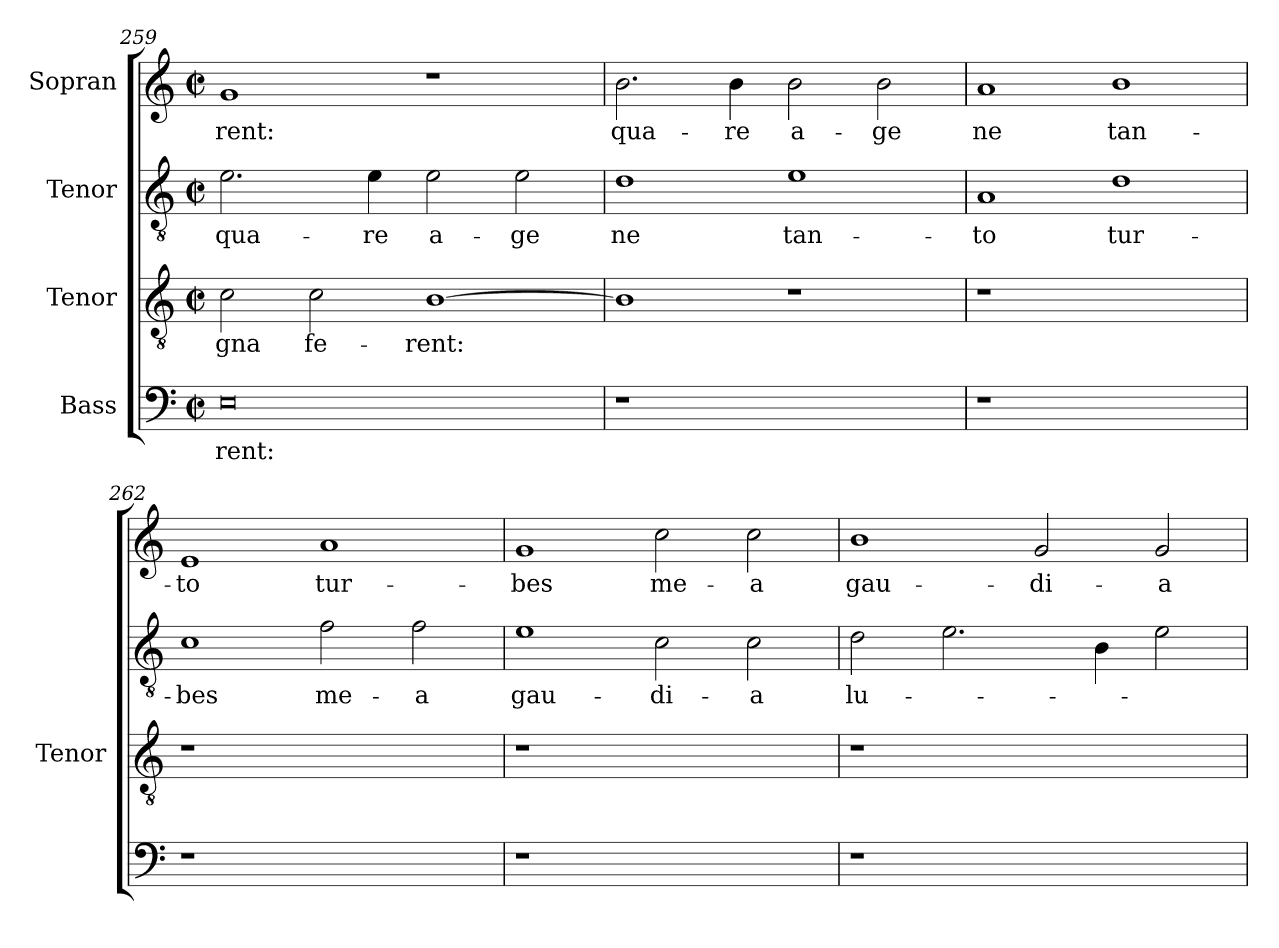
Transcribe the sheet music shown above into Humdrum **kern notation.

**kern	**text	**kern	**text	**kern	**text	**kern	**text
*part4	*part4	*part3	*part3	*part2	*part2	*part1	*part1
*staff4	*staff4	*staff3	*staff3	*staff2	*staff2	*staff1	*staff1
*I"Bass	*	*I"Tenor	*	*I"Tenor	*	*I"Sopran	*
*	*	*I'Tenor	*	*	*	*	*
*clefF4	*	*clefGv2	*	*clefGv2	*	*clefG2	*
*	*	*ITrd7c12	*	*ITrd7c12	*	*	*
*k[]	*	*k[]	*	*k[]	*	*k[]	*
*M2/2	*	*M2/2	*	*M2/2	*	*M2/2	*
*met(c|)	*	*met(c|)	*	*met(c|)	*	*met(c|)	*
=259	=259	=259	=259	=259	=259	=259	=259
!	!LO:LY:b:color=#000000	!	!	!	!	!	!
!	!	!	!LO:LY:b:color=#000000	!	!	!	!
!	!	!	!	!	!LO:LY:b:color=#000000	!	!
!	!	!	!	!	!	!	!LO:LY:b:color=#000000
0Ei	-rent:	2Ci\	-gna	2.Ei\	qua-	1gi	-rent:
!	!	!	!LO:LY:b:color=#000000	!	!	!	!
.	.	2Ci\	fe-	.	.	.	.
!	!	!	!	!	!LO:LY:b:color=#000000	!	!
.	.	.	.	4Ei\	-re	.	.
!	!	!	!LO:LY:b:color=#000000	!	!	!	!
!	!	!	!	!	!LO:LY:b:color=#000000	!	!
.	.	[>1BBi	-rent:	2Ei\	a-	1r	.
!	!	!	!	!	!LO:LY:b:color=#000000	!	!
.	.	.	.	2Ei\	-ge	.	.
=260	=260	=260	=260	=260	=260	=260	=260
!LO:N:vis=1	!	!	!	!	!	!	!
!	!	!	!	!	!LO:LY:b:color=#000000	!	!
!	!	!	!	!	!	!	!LO:LY:b:color=#000000
1r	.	1BBi]	.	1Di	ne	2.bi\	qua-
!	!	!	!	!	!	!	!LO:LY:b:color=#000000
.	.	.	.	.	.	4bi\	-re
!	!	!	!	!	!LO:LY:b:color=#000000	!	!
!	!	!	!	!	!	!	!LO:LY:b:color=#000000
1ryy	.	1r	.	1Ei	tan-	2bi\	a-
!	!	!	!	!	!	!	!LO:LY:b:color=#000000
.	.	.	.	.	.	2bi\	-ge
=261	=261	=261	=261	=261	=261	=261	=261
!LO:N:vis=1	!	!LO:N:vis=1	!	!	!	!	!
!	!	!	!	!	!LO:LY:b:color=#000000	!	!
!	!	!	!	!	!	!	!LO:LY:b:color=#000000
1r	.	1r	.	1AAi	-to	1ai	ne
!	!	!	!	!	!LO:LY:b:color=#000000	!	!
!	!	!	!	!	!	!	!LO:LY:b:color=#000000
1ryy	.	1ryy	.	1Di	tur-	1bi	tan-
=262	=262	=262	=262	=262	=262	=262	=262
!LO:N:vis=1	!	!LO:N:vis=1	!	!	!	!	!
!	!	!	!	!	!LO:LY:b:color=#000000	!	!
!	!	!	!	!	!	!	!LO:LY:b:color=#000000
1r	.	1r	.	1Ci	-bes	1ei	-to
!	!	!	!	!	!LO:LY:b:color=#000000	!	!
!	!	!	!	!	!	!	!LO:LY:b:color=#000000
1ryy	.	1ryy	.	2Fi\	me-	1ai	tur-
!	!	!	!	!	!LO:LY:b:color=#000000	!	!
.	.	.	.	2Fi\	-a	.	.
!!LO:PB:g=z
=263	=263	=263	=263	=263	=263	=263	=263
!LO:N:vis=1	!	!LO:N:vis=1	!	!	!	!	!
!	!	!	!	!	!LO:LY:b:color=#000000	!	!
!	!	!	!	!	!	!	!LO:LY:b:color=#000000
1r	.	1r	.	1Ei	gau-	1gi	-bes
!	!	!	!	!	!LO:LY:b:color=#000000	!	!
!	!	!	!	!	!	!	!LO:LY:b:color=#000000
1ryy	.	1ryy	.	2Ci\	-di-	2cci\	me-
!	!	!	!	!	!LO:LY:b:color=#000000	!	!
!	!	!	!	!	!	!	!LO:LY:b:color=#000000
.	.	.	.	2Ci\	-a	2cci\	-a
=264	=264	=264	=264	=264	=264	=264	=264
!LO:N:vis=1	!	!LO:N:vis=1	!	!	!	!	!
!	!	!	!	!	!LO:LY:b:color=#000000	!	!
!	!	!	!	!	!	!	!LO:LY:b:color=#000000
1r	.	1r	.	2Di\	lu-	1bi	gau-
.	.	.	.	2.Ei\	.	.	.
!	!	!	!	!	!	!	!LO:LY:b:color=#000000
1ryy	.	1ryy	.	.	.	2gi/	-di-
.	.	.	.	4BBi\	.	.	.
!	!	!	!	!	!	!	!LO:LY:b:color=#000000
.	.	.	.	2Ei\	.	2gi/	-a
=	=	=	=	=	=	=	=
*-	*-	*-	*-	*-	*-	*-	*-
